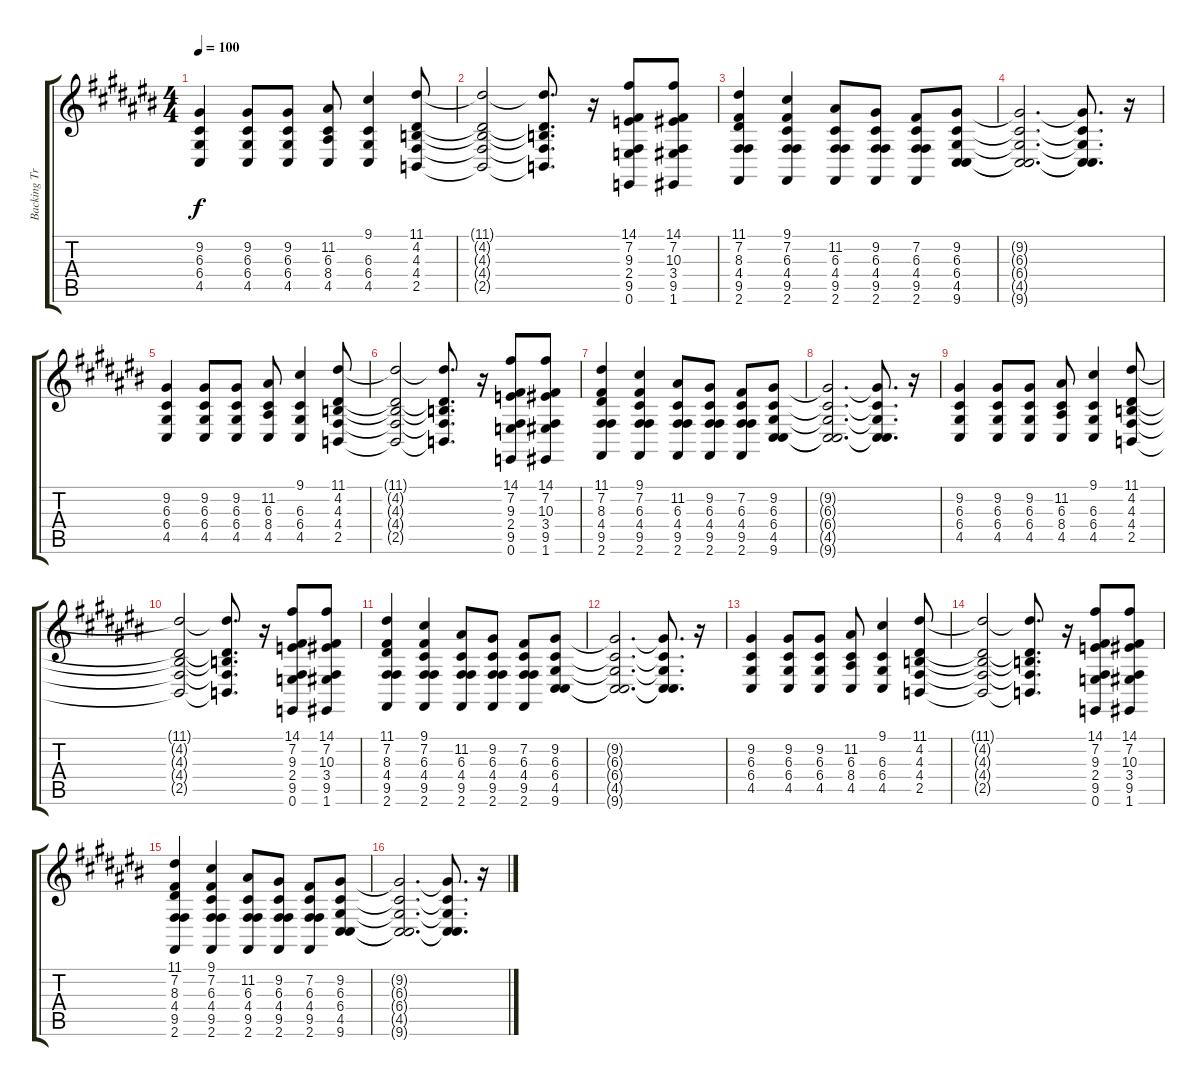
\track ("Backing Trumpets" "Backing Tr") {instrument trumpet}
\staff {score tabs}
\tuning (E4 B3 G3 D3 A2 E2) {hide}
\ts (4 4)
\tempo 100
\clef g2
\ks c#
(9.2 6.3 6.4 4.5).4{dy f} (9.2 6.3 6.4 4.5).8 (9.2 6.3 6.4 4.5).8 (11.2 6.3 8.4 4.5).8 (9.1 6.3 6.4 4.5).4 (11.1 4.2 4.3 4.4 2.5).8 |
(11.1{t} 4.2{t} 4.3{t} 4.4{t} 2.5{t}).2 (11.1{t} 4.2{t} 4.3{t} 4.4{t} 2.5{t}).8{d} r.16 (14.1 7.2 9.3 2.4 9.5 0.6).8 (14.1 7.2 10.3 3.4 9.5 1.6).8 |
(11.1 7.2 8.3 4.4 9.5 2.6).4 (9.1 7.2 6.3 4.4 9.5 2.6).4 (11.2 6.3 4.4 9.5 2.6).8 (9.2 6.3 4.4 9.5 2.6).8 (7.2 6.3 4.4 9.5 2.6).8 (9.2 6.3 6.4 4.5 9.6).8 |
(9.2{t} 6.3{t} 6.4{t} 4.5{t} 9.6{t}).2{d} (9.2{t} 6.3{t} 6.4{t} 4.5{t} 9.6{t}).8{d} r.16 |
(9.2 6.3 6.4 4.5).4 (9.2 6.3 6.4 4.5).8 (9.2 6.3 6.4 4.5).8 (11.2 6.3 8.4 4.5).8 (9.1 6.3 6.4 4.5).4 (11.1 4.2 4.3 4.4 2.5).8 |
(11.1{t} 4.2{t} 4.3{t} 4.4{t} 2.5{t}).2 (11.1{t} 4.2{t} 4.3{t} 4.4{t} 2.5{t}).8{d} r.16 (14.1 7.2 9.3 2.4 9.5 0.6).8 (14.1 7.2 10.3 3.4 9.5 1.6).8 |
(11.1 7.2 8.3 4.4 9.5 2.6).4 (9.1 7.2 6.3 4.4 9.5 2.6).4 (11.2 6.3 4.4 9.5 2.6).8 (9.2 6.3 4.4 9.5 2.6).8 (7.2 6.3 4.4 9.5 2.6).8 (9.2 6.3 6.4 4.5 9.6).8 |
(9.2{t} 6.3{t} 6.4{t} 4.5{t} 9.6{t}).2{d} (9.2{t} 6.3{t} 6.4{t} 4.5{t} 9.6{t}).8{d} r.16 |
(9.2 6.3 6.4 4.5).4 (9.2 6.3 6.4 4.5).8 (9.2 6.3 6.4 4.5).8 (11.2 6.3 8.4 4.5).8 (9.1 6.3 6.4 4.5).4 (11.1 4.2 4.3 4.4 2.5).8 |
(11.1{t} 4.2{t} 4.3{t} 4.4{t} 2.5{t}).2 (11.1{t} 4.2{t} 4.3{t} 4.4{t} 2.5{t}).8{d} r.16 (14.1 7.2 9.3 2.4 9.5 0.6).8 (14.1 7.2 10.3 3.4 9.5 1.6).8 |
(11.1 7.2 8.3 4.4 9.5 2.6).4 (9.1 7.2 6.3 4.4 9.5 2.6).4 (11.2 6.3 4.4 9.5 2.6).8 (9.2 6.3 4.4 9.5 2.6).8 (7.2 6.3 4.4 9.5 2.6).8 (9.2 6.3 6.4 4.5 9.6).8 |
(9.2{t} 6.3{t} 6.4{t} 4.5{t} 9.6{t}).2{d} (9.2{t} 6.3{t} 6.4{t} 4.5{t} 9.6{t}).8{d} r.16 |
(9.2 6.3 6.4 4.5).4 (9.2 6.3 6.4 4.5).8 (9.2 6.3 6.4 4.5).8 (11.2 6.3 8.4 4.5).8 (9.1 6.3 6.4 4.5).4 (11.1 4.2 4.3 4.4 2.5).8 |
(11.1{t} 4.2{t} 4.3{t} 4.4{t} 2.5{t}).2 (11.1{t} 4.2{t} 4.3{t} 4.4{t} 2.5{t}).8{d} r.16 (14.1 7.2 9.3 2.4 9.5 0.6).8 (14.1 7.2 10.3 3.4 9.5 1.6).8 |
(11.1 7.2 8.3 4.4 9.5 2.6).4 (9.1 7.2 6.3 4.4 9.5 2.6).4 (11.2 6.3 4.4 9.5 2.6).8 (9.2 6.3 4.4 9.5 2.6).8 (7.2 6.3 4.4 9.5 2.6).8 (9.2 6.3 6.4 4.5 9.6).8 |
(9.2{t} 6.3{t} 6.4{t} 4.5{t} 9.6{t}).2{d} (9.2{t} 6.3{t} 6.4{t} 4.5{t} 9.6{t}).8{d} r.16
